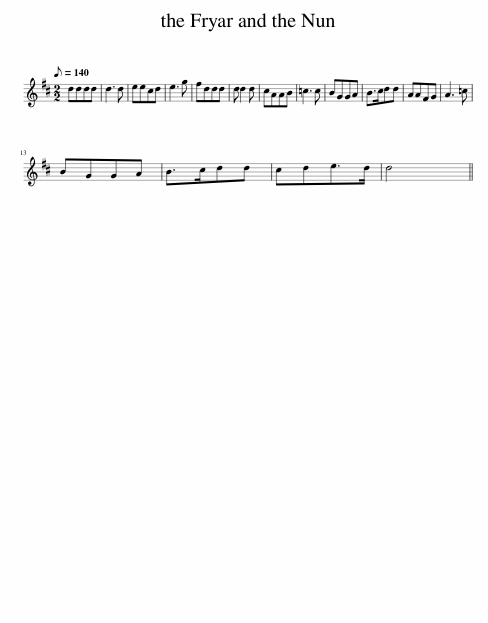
X:1
L:1/8
Q:1/8=140
M:2/2
I:linebreak $
K:D
V:1 treble
V:1
 dddd | d3 d | eecd | e3 g | fddd | %5
 d d2 d | cAAB | =c3 c | BGGA | B>cdd | %10
 AAFG | A3 =c |$ BGGA | B>cdd | cde>d | %15
 d4 || %16
